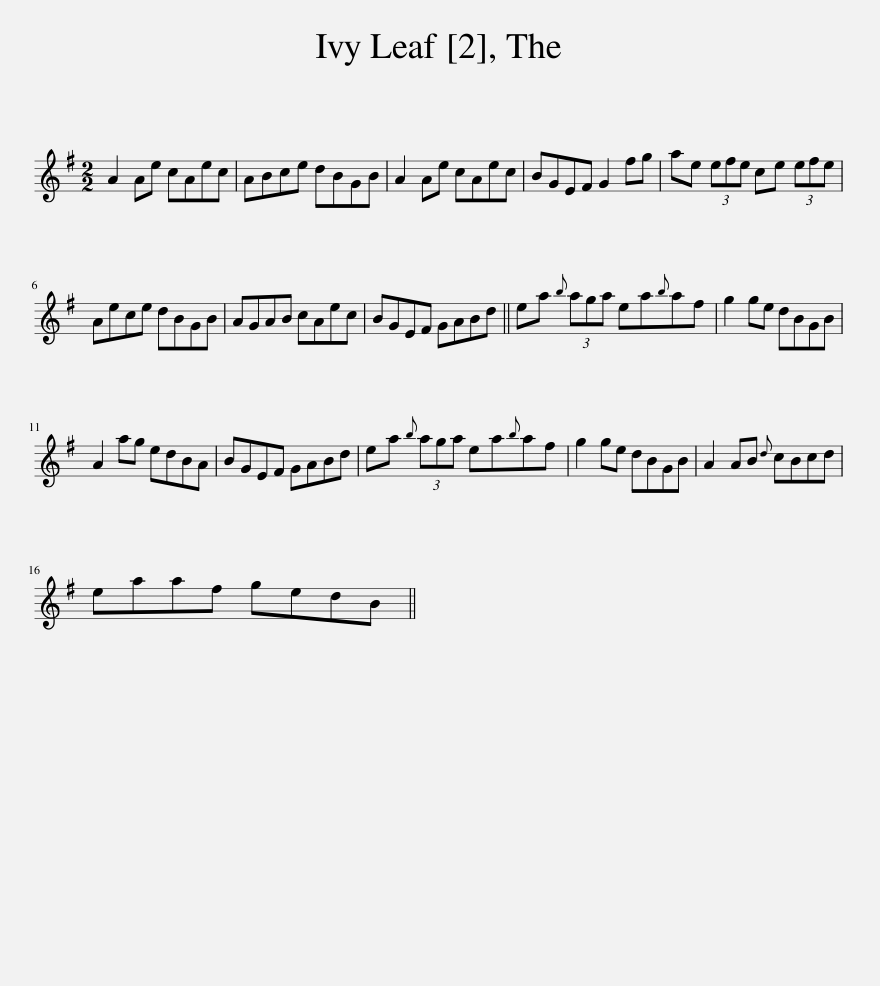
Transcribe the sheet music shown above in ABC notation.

X:1
L:1/8
M:2/2
I:linebreak $
K:G
V:1 treble
V:1
 A2 Ae cAec | ABce dBGB | A2 Ae cAec | BGEF G2 fg | ae (3efe ce (3efe |$ %5
 Aece dBGB | AGAB cAec | BGEF GABd || ea{b} (3aga ea{b}af | g2 ge dBGB |$ %10
 A2 ag edBA | BGEF GABd | ea{b} (3aga ea{b}af | g2 ge dBGB | A2 AB{d} cBcd |$ %15
 eaaf gedB || %16
